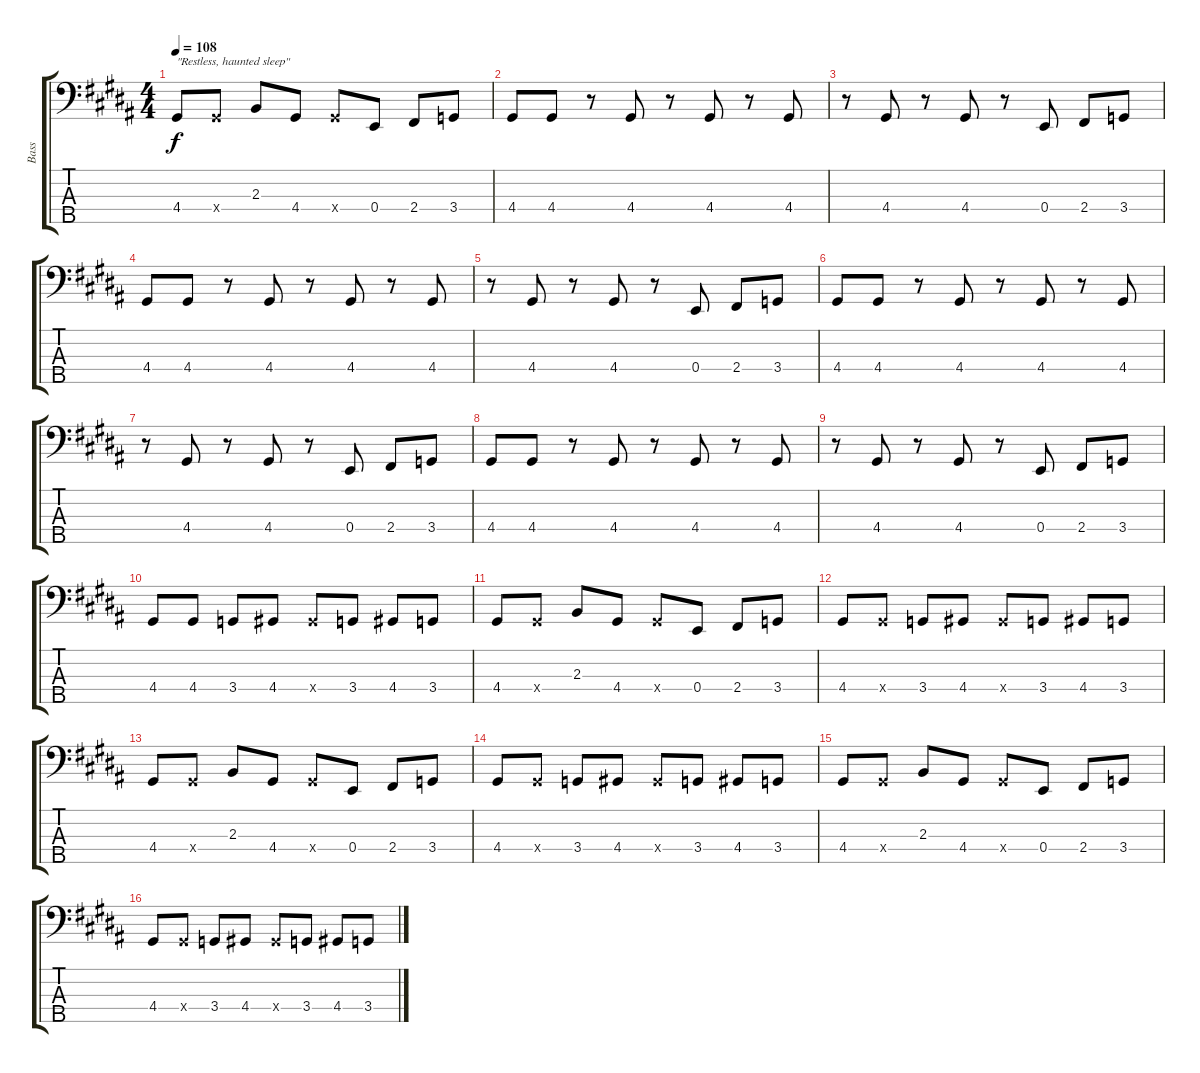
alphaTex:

\track ("Bass" "Bass") {instrument electricbasspick}
\staff {score tabs}
\tuning (G2 D2 A1 E1 B0) {hide}
\ts (4 4)
\tempo 108
\clef f4
\ks g#minor
4.4.8{txt "\"Restless, haunted sleep\"" dy f} 4.4{x}.8 2.3.8 4.4.8 4.4{x}.8 0.4.8 2.4.8 3.4.8 |
4.4.8 4.4.8 r.8 4.4.8 r.8 4.4.8 r.8 4.4.8 |
r.8 4.4.8 r.8 4.4.8 r.8 0.4.8 2.4.8 3.4.8 |
4.4.8 4.4.8 r.8 4.4.8 r.8 4.4.8 r.8 4.4.8 |
r.8 4.4.8 r.8 4.4.8 r.8 0.4.8 2.4.8 3.4.8 |
4.4.8 4.4.8 r.8 4.4.8 r.8 4.4.8 r.8 4.4.8 |
r.8 4.4.8 r.8 4.4.8 r.8 0.4.8 2.4.8 3.4.8 |
4.4.8 4.4.8 r.8 4.4.8 r.8 4.4.8 r.8 4.4.8 |
r.8 4.4.8 r.8 4.4.8 r.8 0.4.8 2.4.8 3.4.8 |
4.4.8 4.4.8 3.4.8 4.4.8 4.4{x}.8 3.4.8 4.4.8 3.4.8 |
4.4.8 4.4{x}.8 2.3.8 4.4.8 4.4{x}.8 0.4.8 2.4.8 3.4.8 |
4.4.8 4.4{x}.8 3.4.8 4.4.8 4.4{x}.8 3.4.8 4.4.8 3.4.8 |
4.4.8 4.4{x}.8 2.3.8 4.4.8 4.4{x}.8 0.4.8 2.4.8 3.4.8 |
4.4.8 4.4{x}.8 3.4.8 4.4.8 4.4{x}.8 3.4.8 4.4.8 3.4.8 |
4.4.8 4.4{x}.8 2.3.8 4.4.8 4.4{x}.8 0.4.8 2.4.8 3.4.8 |
4.4.8 4.4{x}.8 3.4.8 4.4.8 4.4{x}.8 3.4.8 4.4.8 3.4.8
